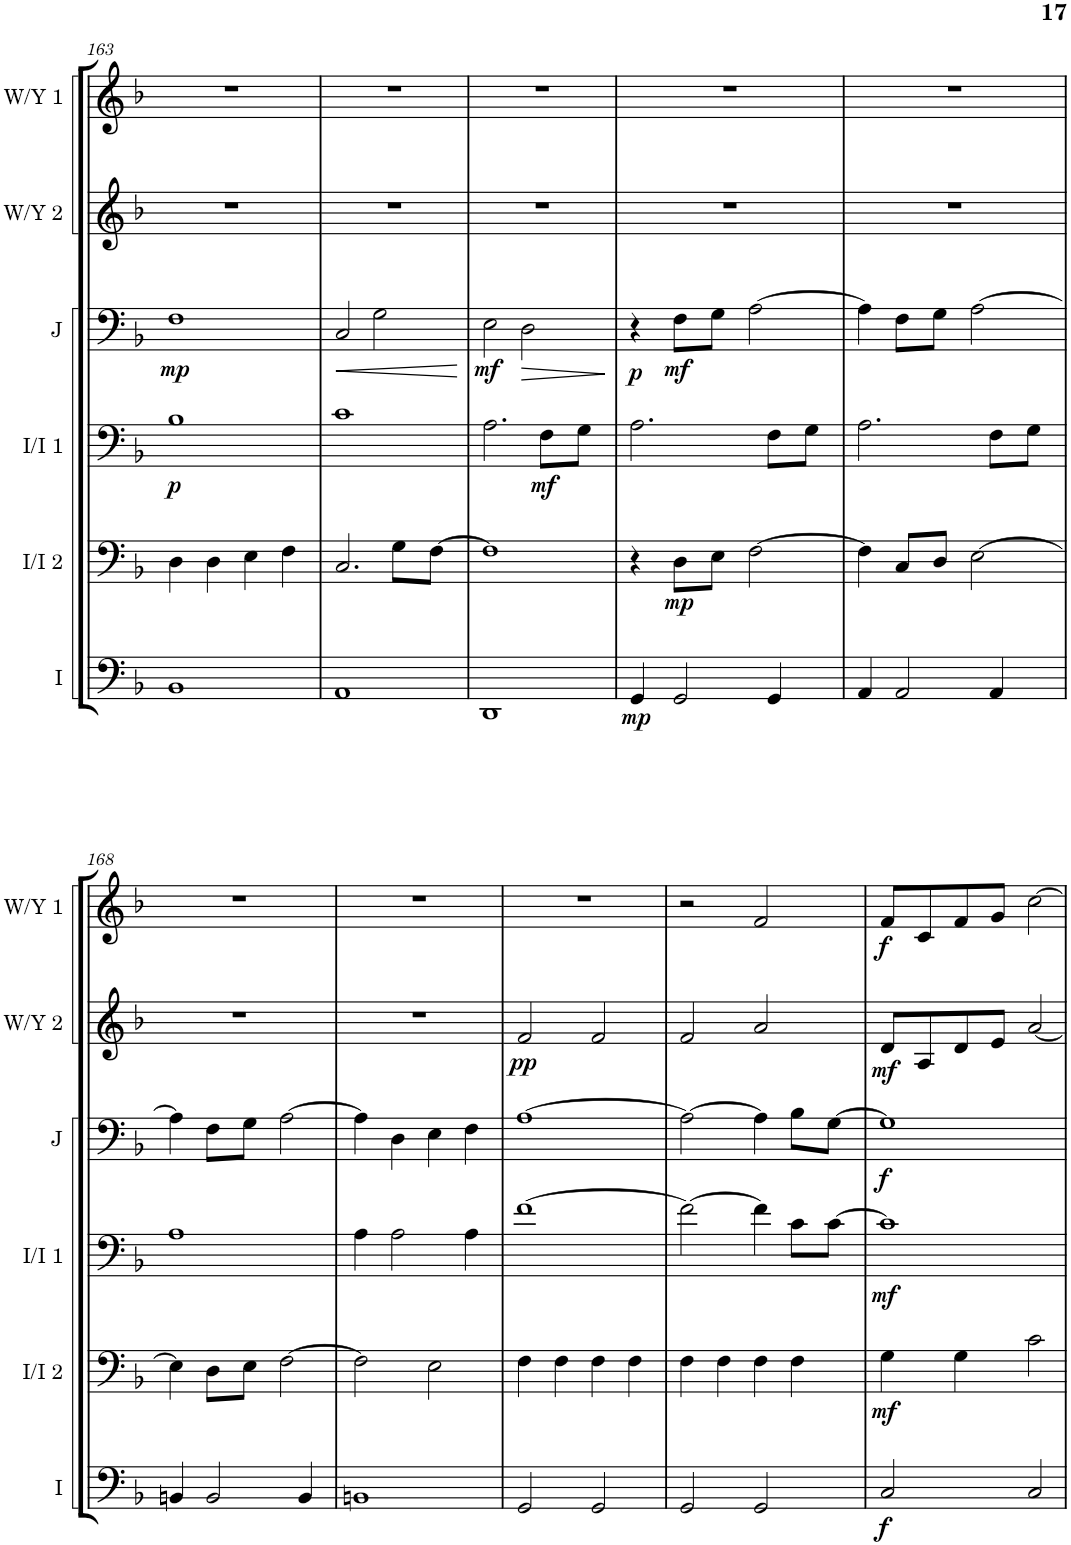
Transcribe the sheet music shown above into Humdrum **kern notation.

**kern	**dynam	**kern	**dynam	**kern	**dynam	**kern	**dynam	**kern	**dynam	**kern	**dynam
*part6	*part6	*part5	*part5	*part4	*part4	*part3	*part3	*part2	*part2	*part1	*part1
*staff6	*staff6	*staff5	*staff5	*staff4	*staff4	*staff3	*staff3	*staff2	*staff2	*staff1	*staff1
*I"Ismael	*	*I"Iris/Isar 2	*	*I"Iris/Isar 1	*	*I"Jonar	*	*I"Willemijn/Yudella 2	*	*I"Willemijn/Yudella 1	*
*I'I	*	*I'I/I 2	*	*I'I/I 1	*	*I'J	*	*I'W/Y 2	*	*I'W/Y 1	*
!!LO:PB:g=z
*clefF4	*	*clefF4	*	*clefF4	*	*clefF4	*	*clefG2	*	*clefG2	*
*k[b-]	*	*k[b-]	*	*k[b-]	*	*k[b-]	*	*k[b-]	*	*k[b-]	*
*M4/4	*	*M4/4	*	*M4/4	*	*M4/4	*	*M4/4	*	*M4/4	*
=163	=163	=163	=163	=163	=163	=163	=163	=163	=163	=163	=163
!	!	!	!	!	!LO:DY:b	!	!LO:DY:b	!	!	!	!
1BB-	.	4D\	.	1B-	p	1F	mp	1r	.	1r	.
.	.	4D\	.	.	.	.	.	.	.	.	.
.	.	4E\	.	.	.	.	.	.	.	.	.
.	.	4F\	.	.	.	.	.	.	.	.	.
=164	=164	=164	=164	=164	=164	=164	=164	=164	=164	=164	=164
!	!	!	!	!	!	!	!LO:HP:b	!	!	!	!
1AA	.	2.C/	.	1c	.	2C/	<	1r	.	1r	.
.	.	.	.	.	.	2G\	.	.	.	.	.
.	.	8G\L	.	.	.	.	.	.	.	.	.
.	.	[8F\J	.	.	.	.	.	.	.	.	.
.	.	.	.	.	.	.	[	.	.	.	.
=165	=165	=165	=165	=165	=165	=165	=165	=165	=165	=165	=165
!	!	!	!	!	!	!	!LO:DY:b	!	!	!	!
1DD	.	1F]	.	2.A\	.	2E\	mf	1r	.	1r	.
!	!	!	!	!	!	!	!LO:HP:b	!	!	!	!
.	.	.	.	.	.	2D\	>	.	.	.	.
!	!	!	!	!	!LO:DY:b	!	!	!	!	!	!
.	.	.	.	8F\L	mf	.	.	.	.	.	.
.	.	.	.	8G\J	.	.	.	.	.	.	.
.	.	.	.	.	.	.	]	.	.	.	.
=166	=166	=166	=166	=166	=166	=166	=166	=166	=166	=166	=166
!	!LO:DY:b	!	!	!	!	!	!LO:DY:b	!	!	!	!
4GG/	mp	4r	.	2.A\	.	4r	p	1r	.	1r	.
!	!	!	!LO:DY:b	!	!	!	!LO:DY:b	!	!	!	!
2GG/	.	8D\L	mp	.	.	8F\L	mf	.	.	.	.
.	.	8E\J	.	.	.	8G\J	.	.	.	.	.
.	.	[2F\	.	.	.	[2A\	.	.	.	.	.
4GG/	.	.	.	8F\L	.	.	.	.	.	.	.
.	.	.	.	8G\J	.	.	.	.	.	.	.
=167	=167	=167	=167	=167	=167	=167	=167	=167	=167	=167	=167
4AA/	.	4F\]	.	2.A\	.	4A\]	.	1r	.	1r	.
2AA/	.	8C/L	.	.	.	8F\L	.	.	.	.	.
.	.	8D/J	.	.	.	8G\J	.	.	.	.	.
.	.	[2E\	.	.	.	[2A\	.	.	.	.	.
4AA/	.	.	.	8F\L	.	.	.	.	.	.	.
.	.	.	.	8G\J	.	.	.	.	.	.	.
!!LO:LB:g=z
=168	=168	=168	=168	=168	=168	=168	=168	=168	=168	=168	=168
4BBn/	.	4E\]	.	1A	.	4A\]	.	1r	.	1r	.
2BB/	.	8D\L	.	.	.	8F\L	.	.	.	.	.
.	.	8E\J	.	.	.	8G\J	.	.	.	.	.
.	.	[2F\	.	.	.	[2A\	.	.	.	.	.
4BB/	.	.	.	.	.	.	.	.	.	.	.
=169	=169	=169	=169	=169	=169	=169	=169	=169	=169	=169	=169
1BBn	.	2F\]	.	4A\	.	4A\]	.	1r	.	1r	.
.	.	.	.	2A\	.	4D\	.	.	.	.	.
.	.	2E\	.	.	.	4E\	.	.	.	.	.
.	.	.	.	4A\	.	4F\	.	.	.	.	.
=170	=170	=170	=170	=170	=170	=170	=170	=170	=170	=170	=170
!	!	!	!	!	!	!	!	!	!LO:DY:b	!	!
2GG/	.	4F\	.	[1f	.	[1A	.	2f/	pp	1r	.
.	.	4F\	.	.	.	.	.	.	.	.	.
2GG/	.	4F\	.	.	.	.	.	2f/	.	.	.
.	.	4F\	.	.	.	.	.	.	.	.	.
=171	=171	=171	=171	=171	=171	=171	=171	=171	=171	=171	=171
2GG/	.	4F\	.	2f\_	.	2A\_	.	2f/	.	2r	.
.	.	4F\	.	.	.	.	.	.	.	.	.
2GG/	.	4F\	.	4f\]	.	4A\]	.	2a/	.	2f/	.
.	.	4F\	.	8c\L	.	8B-\L	.	.	.	.	.
.	.	.	.	[8c\J	.	[8G\J	.	.	.	.	.
=172	=172	=172	=172	=172	=172	=172	=172	=172	=172	=172	=172
!	!LO:DY:b	!	!LO:DY:b	!	!LO:DY:b	!	!LO:DY:b	!	!LO:DY:b	!	!LO:DY:b
2C/	f	4G\	mf	1c]	mf	1G]	f	8d/L	mf	8f/L	f
.	.	.	.	.	.	.	.	8A/	.	8c/	.
.	.	4G\	.	.	.	.	.	8d/	.	8f/	.
.	.	.	.	.	.	.	.	8e/J	.	8g/J	.
2C/	.	2c\	.	.	.	.	.	[2a/	.	[2cc\	.
=	=	=	=	=	=	=	=	=	=	=	=
*-	*-	*-	*-	*-	*-	*-	*-	*-	*-	*-	*-
